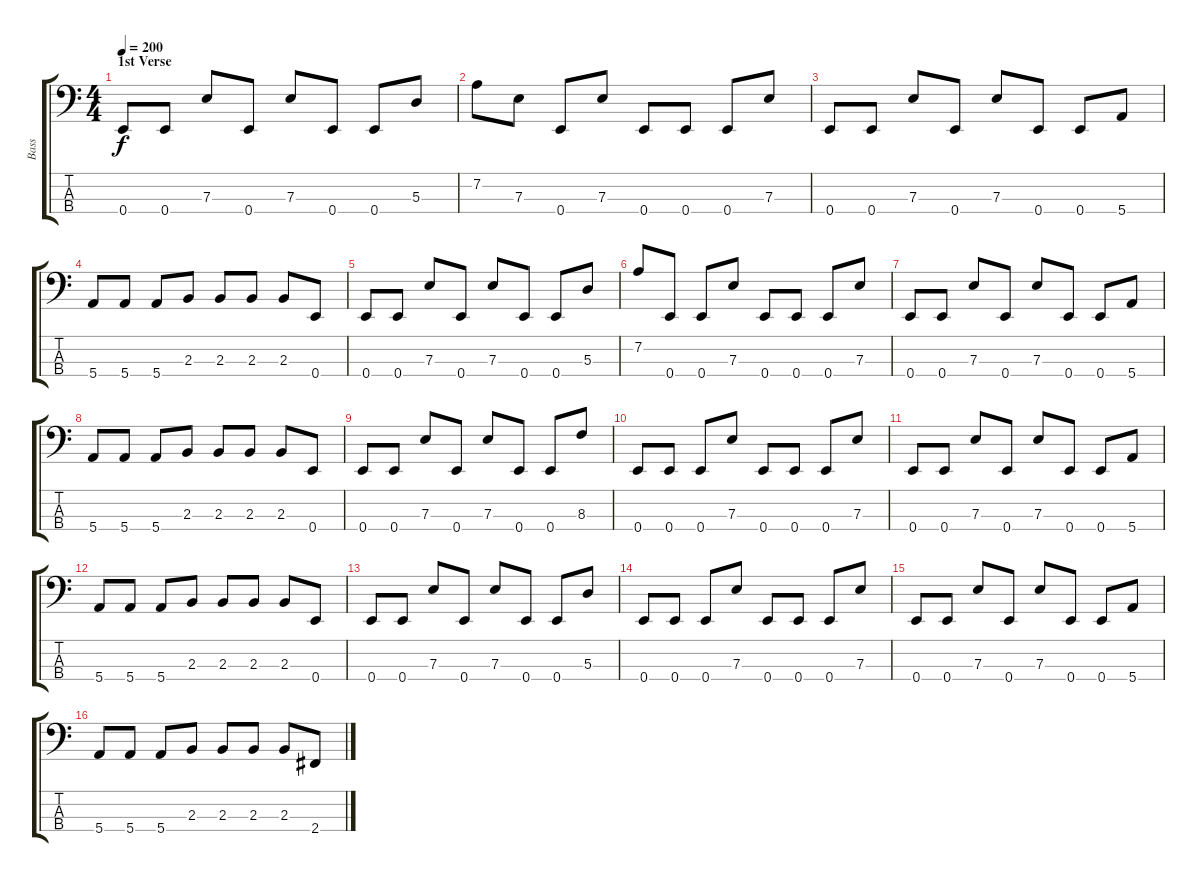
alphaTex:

\track ("Bass" "Bass") {instrument electricbassfinger}
\staff {score tabs}
\tuning (G2 D2 A1 E1) {hide}
\ts (4 4)
\section ("" "1st Verse")
\tempo 200
\clef f4
\ks c
0.4.8{dy f} 0.4.8 7.3.8 0.4.8 7.3.8 0.4.8 0.4.8 5.3.8 |
7.2.8 7.3.8 0.4.8 7.3.8 0.4.8 0.4.8 0.4.8 7.3.8 |
0.4.8 0.4.8 7.3.8 0.4.8 7.3.8 0.4.8 0.4.8 5.4.8 |
5.4.8 5.4.8 5.4.8 2.3.8 2.3.8 2.3.8 2.3.8 0.4.8 |
0.4.8 0.4.8 7.3.8 0.4.8 7.3.8 0.4.8 0.4.8 5.3.8 |
7.2.8 0.4.8 0.4.8 7.3.8 0.4.8 0.4.8 0.4.8 7.3.8 |
0.4.8 0.4.8 7.3.8 0.4.8 7.3.8 0.4.8 0.4.8 5.4.8 |
5.4.8 5.4.8 5.4.8 2.3.8 2.3.8 2.3.8 2.3.8 0.4.8 |
0.4.8 0.4.8 7.3.8 0.4.8 7.3.8 0.4.8 0.4.8 8.3.8 |
0.4.8 0.4.8 0.4.8 7.3.8 0.4.8 0.4.8 0.4.8 7.3.8 |
0.4.8 0.4.8 7.3.8 0.4.8 7.3.8 0.4.8 0.4.8 5.4.8 |
5.4.8 5.4.8 5.4.8 2.3.8 2.3.8 2.3.8 2.3.8 0.4.8 |
0.4.8 0.4.8 7.3.8 0.4.8 7.3.8 0.4.8 0.4.8 5.3.8 |
0.4.8 0.4.8 0.4.8 7.3.8 0.4.8 0.4.8 0.4.8 7.3.8 |
0.4.8 0.4.8 7.3.8 0.4.8 7.3.8 0.4.8 0.4.8 5.4.8 |
5.4.8 5.4.8 5.4.8 2.3.8 2.3.8 2.3.8 2.3.8 2.4.8
